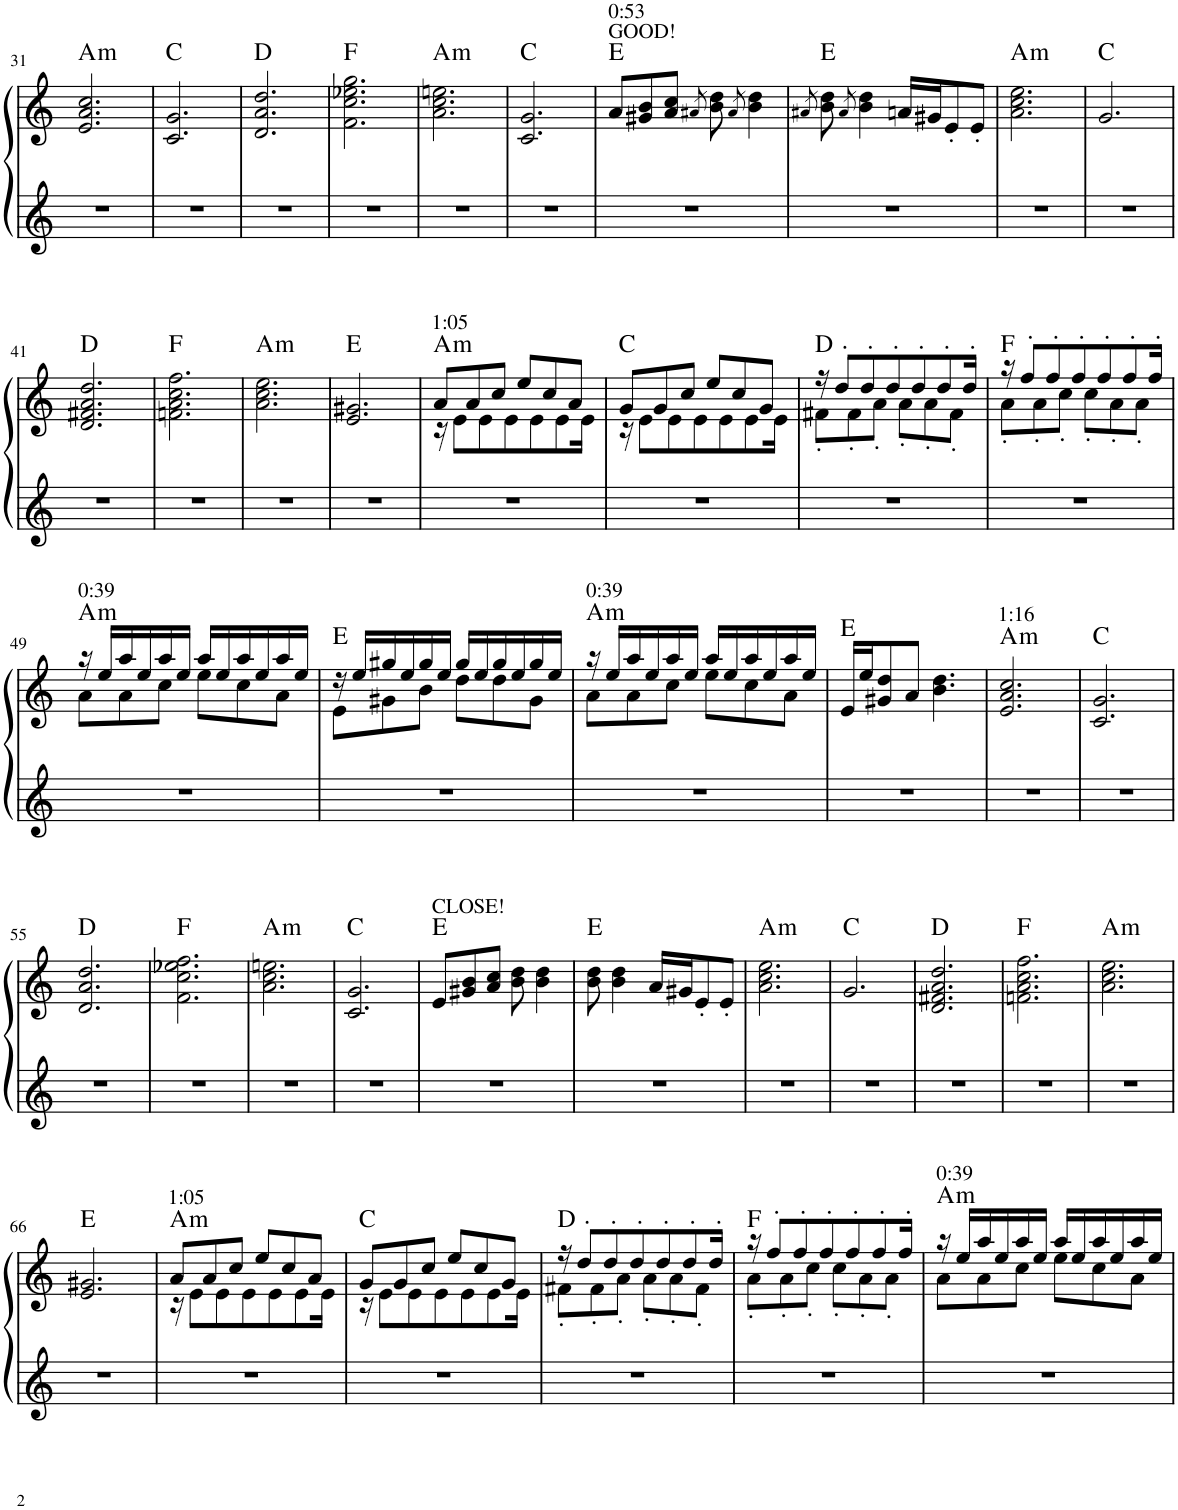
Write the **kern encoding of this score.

**kern	**kern	**harte
*part1	*part1	*part1
*staff2	*staff1	*
*I"Piano	*	*
*I'Pno.	*	*
!!LO:PB:g=z
*clefG2	*clefG2	*
*k[]	*k[]	*
*M6/8	*M6/8	*
=31	=31	=31
!	!	!LO:H:kt=m
2.r	2.e/ 2.a/ 2.cc/	A:min
=32	=32	=32
2.r	2.c/ 2.g/	C:maj
=33	=33	=33
2.r	2.d/ 2.a/ 2.dd/	D:maj
=34	=34	=34
2.r	2.f\ 2.cc\ 2.ee-X\ 2.gg\	F:maj
=35	=35	=35
!	!	!LO:H:kt=m
2.r	2.a\ 2.cc\ 2.een\	A:min
=36	=36	=36
2.r	2.c/ 2.g/	C:maj
=37	=37	=37
!	!LO:TX:a:t=GOOD!	!
!	!LO:TX:a:t=0&colon;53	!
2.r	8a/L	E:maj
.	8g#X/ 8b/	.
.	8a/ 8cc/J	.
.	8qa#X/	.
.	8b\ 8dd\	.
.	8qa#/	.
.	4b\ 4dd\	.
=38	=38	=38
.	8qa#X/	.
2.r	8b\ 8dd\	E:maj
.	8qa#/	.
.	4b\ 4dd\	.
.	16an/LL	.
.	16g#X/J	.
.	8e'/	.
.	8e'/J	.
=39	=39	=39
!	!	!LO:H:kt=m
2.r	2.a\ 2.cc\ 2.ee\	A:min
=40	=40	=40
2.r	2.g/	C:maj
!!LO:LB:g=z
=41	=41	=41
2.r	2.d/ 2.f#X/ 2.a/ 2.dd/	D:maj
=42	=42	=42
2.r	2.fn\ 2.a\ 2.cc\ 2.ff\	F:maj
=43	=43	=43
!	!	!LO:H:kt=m
2.r	2.a\ 2.cc\ 2.ee\	A:min
=44	=44	=44
2.r	2.e/ 2.g#X/	E:maj
=45	=45	=45
*	*^	*
!	!LO:TX:a:t=1&colon;05	!	!LO:H:kt=m
2.r	8a/L	16r	A:min
.	.	8e\L	.
.	8a/	.	.
.	.	8e\	.
.	8cc/J	.	.
.	.	8e\	.
.	8ee/L	.	.
.	.	8e\	.
.	8cc/	.	.
.	.	8e\	.
.	8a/J	.	.
.	.	16e\Jk	.
=46	=46	=46	=46
2.r	8g/L	16r	C:maj
.	.	8e\L	.
.	8g/	.	.
.	.	8e\	.
.	8cc/J	.	.
.	.	8e\	.
.	8ee/L	.	.
.	.	8e\	.
.	8cc/	.	.
.	.	8e\	.
.	8g/J	.	.
.	.	16e\Jk	.
=47	=47	=47	=47
2.r	16r	8f#X'\L	D:maj
.	8dd'/L	.	.
.	.	8f#'\	.
.	8dd'/	.	.
.	.	8a'\J	.
.	8dd'/	.	.
.	.	8a'\L	.
.	8dd'/	.	.
.	.	8a'\	.
.	8dd'/	.	.
.	.	8f#'\J	.
.	16dd'/Jk	.	.
=48	=48	=48	=48
2.r	16r	8a'\L	F:maj
.	8ff'/L	.	.
.	.	8a'\	.
.	8ff'/	.	.
.	.	8cc'\J	.
.	8ff'/	.	.
.	.	8cc'\L	.
.	8ff'/	.	.
.	.	8a'\	.
.	8ff'/	.	.
.	.	8a'\J	.
.	16ff'/Jk	.	.
!!LO:LB:g=z	!!
=49	=49	=49	=49
!	!LO:TX:a:t=0&colon;39	!	!LO:H:kt=m
2.r	16r	8a\L	A:min
.	16ee/LL	.	.
.	16aa/	8a\	.
.	16ee/	.	.
.	16aa/	8cc\J	.
.	16ee/JJ	.	.
.	16aa/LL	8ee\L	.
.	16ee/	.	.
.	16aa/	8cc\	.
.	16ee/	.	.
.	16aa/	8a\J	.
.	16ee/JJ	.	.
=50	=50	=50	=50
2.r	16r	8e\L	E:maj
.	16ee/LL	.	.
.	16gg#X/	8g#X\	.
.	16ee/	.	.
.	16gg#/	8b\J	.
.	16ee/JJ	.	.
.	16gg#/LL	8dd\L	.
.	16ee/	.	.
.	16gg#/	8dd\	.
.	16ee/	.	.
.	16gg#/	8g#\J	.
.	16ee/JJ	.	.
=51	=51	=51	=51
!	!LO:TX:a:t=0&colon;39	!	!LO:H:kt=m
2.r	16r	8a\L	A:min
.	16ee/LL	.	.
.	16aa/	8a\	.
.	16ee/	.	.
.	16aa/	8cc\J	.
.	16ee/JJ	.	.
.	16aa/LL	8ee\L	.
.	16ee/	.	.
.	16aa/	8cc\	.
.	16ee/	.	.
.	16aa/	8a\J	.
.	16ee/JJ	.	.
*	*v	*v	*
=52	=52	=52
2.r	16e/LL	E:maj
.	16ee/J	.
.	8g#X/ 8dd/	.
.	8a/J	.
.	4.b\ 4.dd\	.
=53	=53	=53
!	!LO:TX:a:t=1&colon;16	!LO:H:kt=m
2.r	2.e/ 2.a/ 2.cc/	A:min
=54	=54	=54
2.r	2.c/ 2.g/	C:maj
!!LO:LB:g=z
=55	=55	=55
2.r	2.d/ 2.a/ 2.dd/	D:maj
=56	=56	=56
2.r	2.f\ 2.cc\ 2.ee-X\ 2.ff\	F:maj
=57	=57	=57
!	!	!LO:H:kt=m
2.r	2.a\ 2.cc\ 2.een\	A:min
=58	=58	=58
2.r	2.c/ 2.g/	C:maj
=59	=59	=59
!	!LO:TX:a:t=CLOSE!	!
2.r	8e/L	E:maj
.	8g#X/ 8b/	.
.	8a/ 8cc/J	.
.	8b\ 8dd\	.
.	4b\ 4dd\	.
=60	=60	=60
2.r	8b\ 8dd\	E:maj
.	4b\ 4dd\	.
.	16a/LL	.
.	16g#X/J	.
.	8e'/	.
.	8e'/J	.
=61	=61	=61
!	!	!LO:H:kt=m
2.r	2.a\ 2.cc\ 2.ee\	A:min
=62	=62	=62
2.r	2.g/	C:maj
=63	=63	=63
2.r	2.d/ 2.f#X/ 2.a/ 2.dd/	D:maj
=64	=64	=64
2.r	2.fn\ 2.a\ 2.cc\ 2.ff\	F:maj
=65	=65	=65
!	!	!LO:H:kt=m
2.r	2.a\ 2.cc\ 2.ee\	A:min
!!LO:LB:g=z
=66	=66	=66
2.r	2.e/ 2.g#X/	E:maj
=67	=67	=67
*	*^	*
!	!LO:TX:a:t=1&colon;05	!	!LO:H:kt=m
2.r	8a/L	16r	A:min
.	.	8e\L	.
.	8a/	.	.
.	.	8e\	.
.	8cc/J	.	.
.	.	8e\	.
.	8ee/L	.	.
.	.	8e\	.
.	8cc/	.	.
.	.	8e\	.
.	8a/J	.	.
.	.	16e\Jk	.
=68	=68	=68	=68
2.r	8g/L	16r	C:maj
.	.	8e\L	.
.	8g/	.	.
.	.	8e\	.
.	8cc/J	.	.
.	.	8e\	.
.	8ee/L	.	.
.	.	8e\	.
.	8cc/	.	.
.	.	8e\	.
.	8g/J	.	.
.	.	16e\Jk	.
=69	=69	=69	=69
2.r	16r	8f#X'\L	D:maj
.	8dd'/L	.	.
.	.	8f#'\	.
.	8dd'/	.	.
.	.	8a'\J	.
.	8dd'/	.	.
.	.	8a'\L	.
.	8dd'/	.	.
.	.	8a'\	.
.	8dd'/	.	.
.	.	8f#'\J	.
.	16dd'/Jk	.	.
=70	=70	=70	=70
2.r	16r	8a'\L	F:maj
.	8ff'/L	.	.
.	.	8a'\	.
.	8ff'/	.	.
.	.	8cc'\J	.
.	8ff'/	.	.
.	.	8cc'\L	.
.	8ff'/	.	.
.	.	8a'\	.
.	8ff'/	.	.
.	.	8a'\J	.
.	16ff'/Jk	.	.
=71	=71	=71	=71
!	!LO:TX:a:t=0&colon;39	!	!LO:H:kt=m
2.r	16r	8a\L	A:min
.	16ee/LL	.	.
.	16aa/	8a\	.
.	16ee/	.	.
.	16aa/	8cc\J	.
.	16ee/JJ	.	.
.	16aa/LL	8ee\L	.
.	16ee/	.	.
.	16aa/	8cc\	.
.	16ee/	.	.
.	16aa/	8a\J	.
.	16ee/JJ	.	.
*	*v	*v	*
=	=	=
*-	*-	*-
